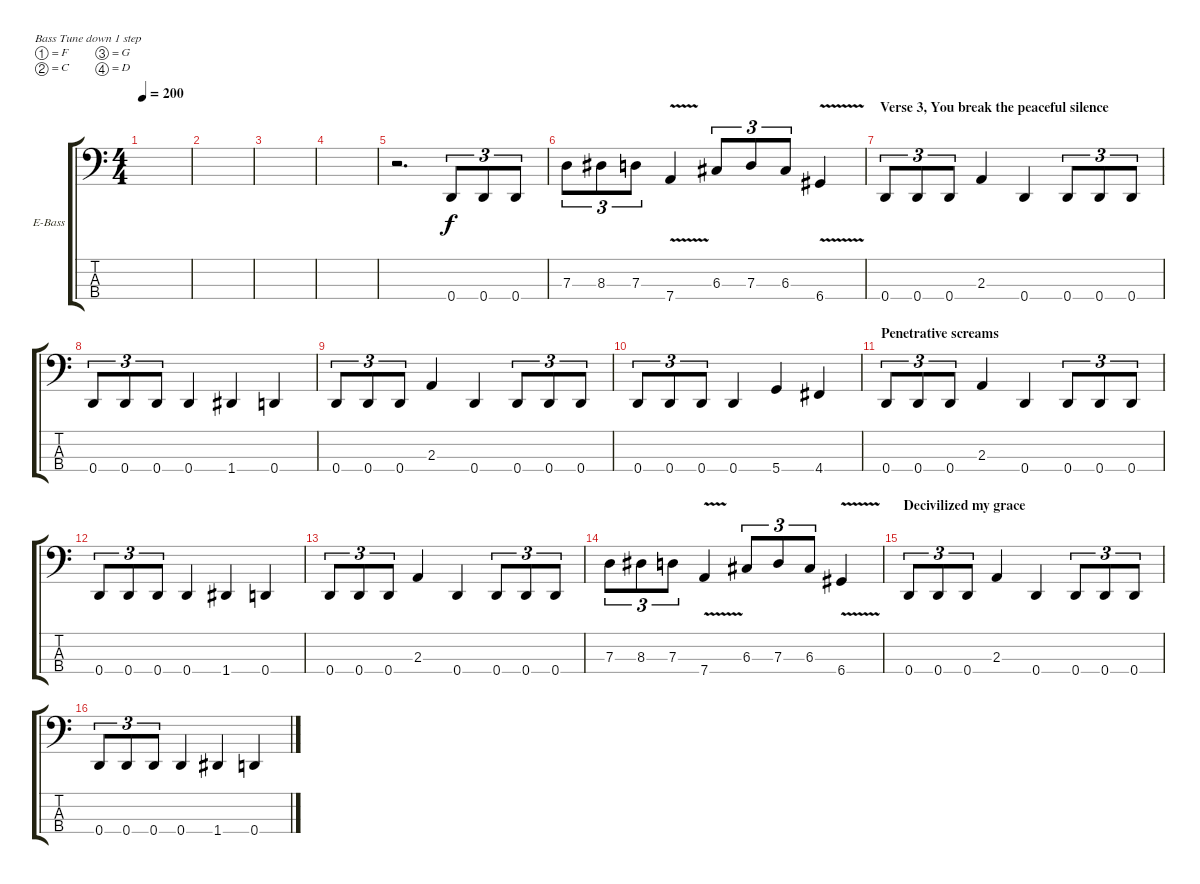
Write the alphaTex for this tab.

\defaultSystemsLayout 4
\bracketExtendMode groupsimilarinstruments
\firstSystemTrackNameOrientation horizontal
\otherSystemsTrackNameOrientation horizontal
\track ("TOM ANGELRIPPER!" "E-Bass") {instrument electricbassfinger}
\staff {score tabs}
\tuning (F2 C2 G1 D1)
\ts (4 4)
\tempo 200
\clef f4
\ks c
|
|
|
|
r.2{d} 0.4.8{tu (3 2)} 0.4.8{tu (3 2)} 0.4.8{tu (3 2)} |
7.3.8{tu (3 2)} 8.3.8{tu (3 2)} 7.3.8{tu (3 2)} 7.4{v}.4 6.3.8{tu (3 2)} 7.3.8{tu (3 2)} 6.3.8{tu (3 2)} 6.4{v}.4 |
\section ("" "Verse 3, You break the peaceful silence")
0.4.8{tu (3 2)} 0.4.8{tu (3 2)} 0.4.8{tu (3 2)} 2.3.4 0.4.4 0.4.8{tu (3 2)} 0.4.8{tu (3 2)} 0.4.8{tu (3 2)} |
0.4.8{tu (3 2)} 0.4.8{tu (3 2)} 0.4.8{tu (3 2)} 0.4.4 1.4.4 0.4.4 |
0.4.8{tu (3 2)} 0.4.8{tu (3 2)} 0.4.8{tu (3 2)} 2.3.4 0.4.4 0.4.8{tu (3 2)} 0.4.8{tu (3 2)} 0.4.8{tu (3 2)} |
0.4.8{tu (3 2)} 0.4.8{tu (3 2)} 0.4.8{tu (3 2)} 0.4.4 5.4.4 4.4.4 |
\section ("" "Penetrative screams")
0.4.8{tu (3 2)} 0.4.8{tu (3 2)} 0.4.8{tu (3 2)} 2.3.4 0.4.4 0.4.8{tu (3 2)} 0.4.8{tu (3 2)} 0.4.8{tu (3 2)} |
0.4.8{tu (3 2)} 0.4.8{tu (3 2)} 0.4.8{tu (3 2)} 0.4.4 1.4.4 0.4.4 |
0.4.8{tu (3 2)} 0.4.8{tu (3 2)} 0.4.8{tu (3 2)} 2.3.4 0.4.4 0.4.8{tu (3 2)} 0.4.8{tu (3 2)} 0.4.8{tu (3 2)} |
7.3.8{tu (3 2)} 8.3.8{tu (3 2)} 7.3.8{tu (3 2)} 7.4{v}.4 6.3.8{tu (3 2)} 7.3.8{tu (3 2)} 6.3.8{tu (3 2)} 6.4{v}.4 |
\section ("" "Decivilized my grace")
0.4.8{tu (3 2)} 0.4.8{tu (3 2)} 0.4.8{tu (3 2)} 2.3.4 0.4.4 0.4.8{tu (3 2)} 0.4.8{tu (3 2)} 0.4.8{tu (3 2)} |
0.4.8{tu (3 2)} 0.4.8{tu (3 2)} 0.4.8{tu (3 2)} 0.4.4 1.4.4 0.4.4
